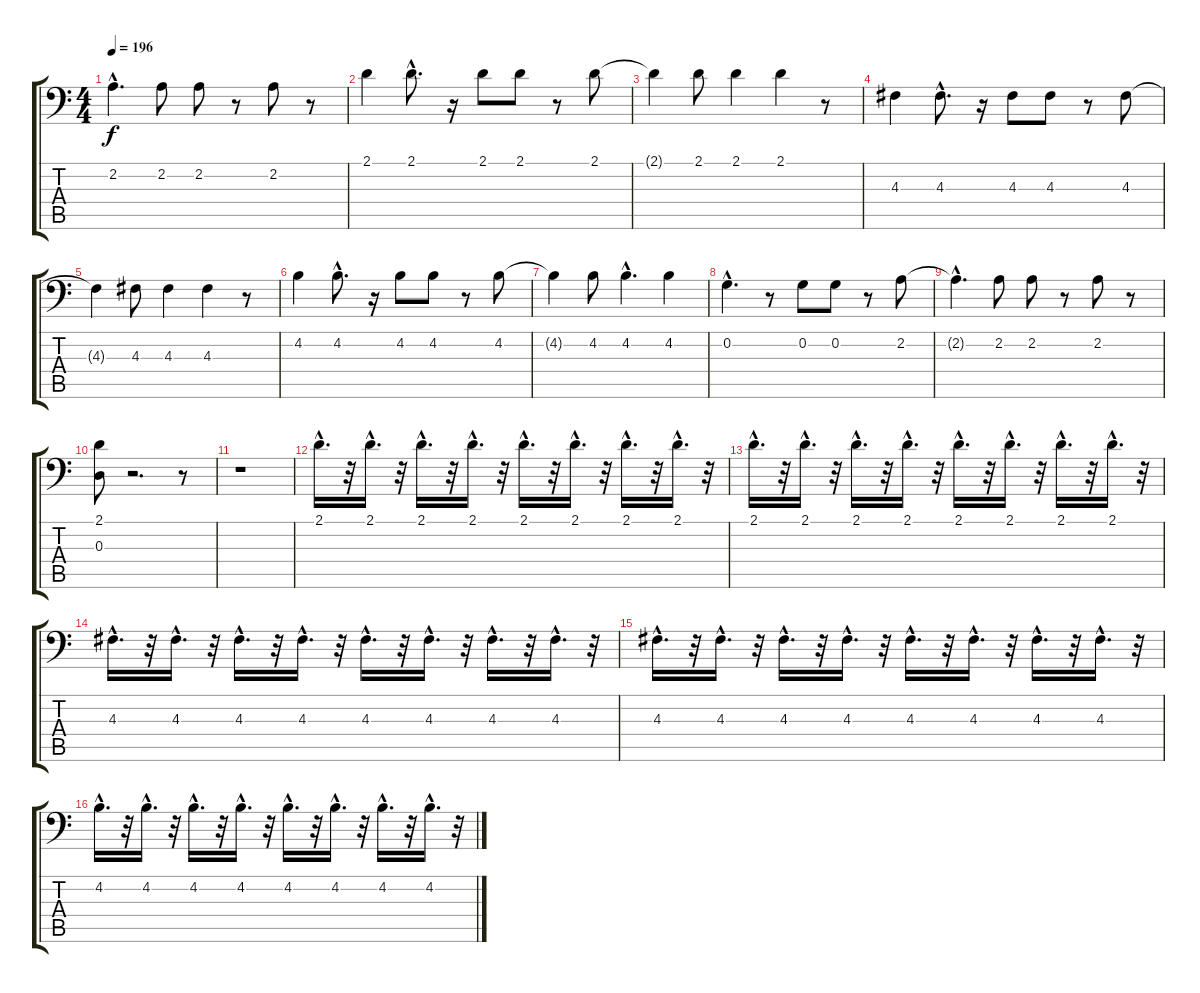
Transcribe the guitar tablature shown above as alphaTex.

\track "" {instrument electricbassfinger}
\staff {score tabs}
\tuning (C3 G2 D2 A1 E1 B0) {hide}
\ts (4 4)
\tempo 196
\clef f4
\ks c
2.2{hac t}.4{d dy f} 2.2.8 2.2.8 r.8 2.2.8 r.8 |
2.1.4 2.1{hac}.8{d} r.16 2.1.8 2.1.8 r.8 2.1.8 |
2.1{t}.4 2.1.8 2.1.4 2.1.4 r.8 |
4.3.4 4.3{hac}.8{d} r.16 4.3.8 4.3.8 r.8 4.3.8 |
4.3{t}.4 4.3.8 4.3.4 4.3.4 r.8 |
4.2.4 4.2{hac}.8{d} r.16 4.2.8 4.2.8 r.8 4.2.8 |
4.2{t}.4 4.2.8 4.2{hac}.4{d} 4.2.4 |
0.2{hac}.4{d} r.8 0.2.8 0.2.8 r.8 2.2.8 |
2.2{hac t}.4{d} 2.2.8 2.2.8 r.8 2.2.8 r.8 |
(2.1 0.3).8 r.2{d} r.8 |
r.1 |
2.1{hac}.16{d} r.32 2.1{hac}.16{d} r.32 2.1{hac}.16{d} r.32 2.1{hac}.16{d} r.32 2.1{hac}.16{d} r.32 2.1{hac}.16{d} r.32 2.1{hac}.16{d} r.32 2.1{hac}.16{d} r.32 |
2.1{hac}.16{d} r.32 2.1{hac}.16{d} r.32 2.1{hac}.16{d} r.32 2.1{hac}.16{d} r.32 2.1{hac}.16{d} r.32 2.1{hac}.16{d} r.32 2.1{hac}.16{d} r.32 2.1{hac}.16{d} r.32 |
4.3{hac}.16{d} r.32 4.3{hac}.16{d} r.32 4.3{hac}.16{d} r.32 4.3{hac}.16{d} r.32 4.3{hac}.16{d} r.32 4.3{hac}.16{d} r.32 4.3{hac}.16{d} r.32 4.3{hac}.16{d} r.32 |
4.3{hac}.16{d} r.32 4.3{hac}.16{d} r.32 4.3{hac}.16{d} r.32 4.3{hac}.16{d} r.32 4.3{hac}.16{d} r.32 4.3{hac}.16{d} r.32 4.3{hac}.16{d} r.32 4.3{hac}.16{d} r.32 |
4.2{hac}.16{d} r.32 4.2{hac}.16{d} r.32 4.2{hac}.16{d} r.32 4.2{hac}.16{d} r.32 4.2{hac}.16{d} r.32 4.2{hac}.16{d} r.32 4.2{hac}.16{d} r.32 4.2{hac}.16{d} r.32
